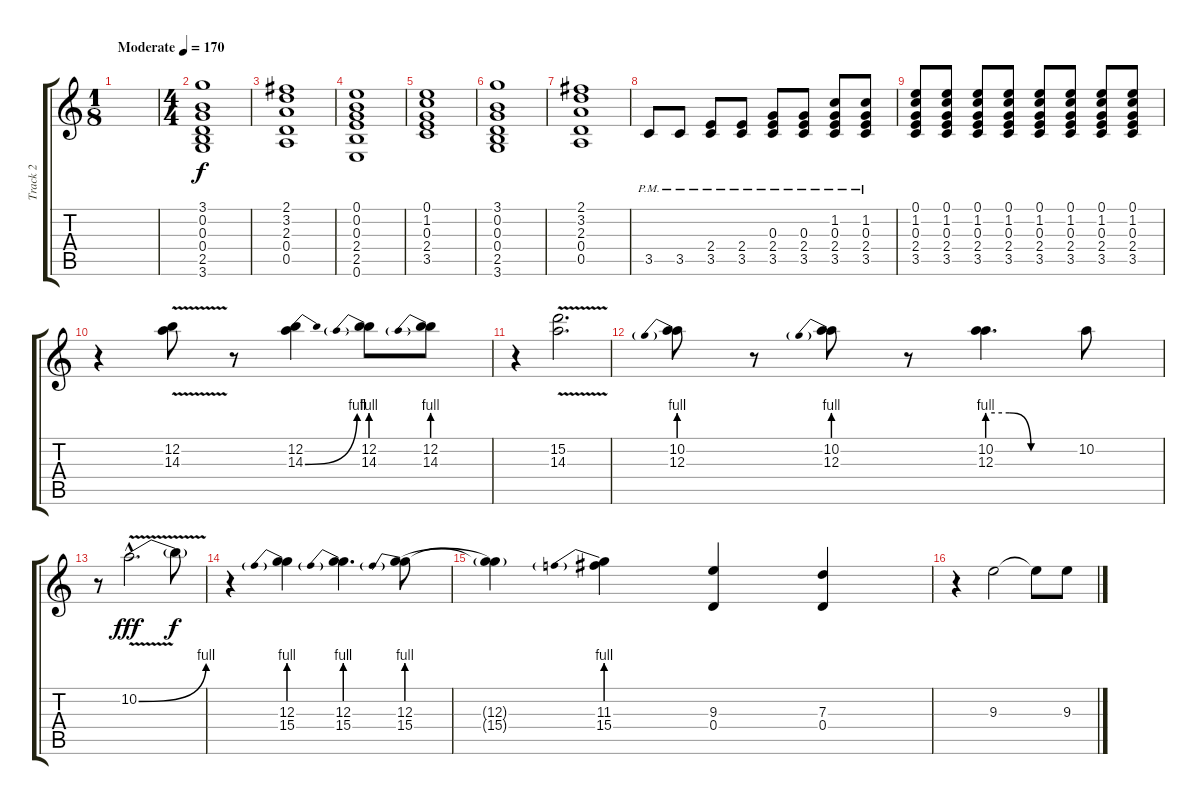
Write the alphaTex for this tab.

\track ("Track 2" "Track 2") {instrument overdrivenguitar}
\staff {score tabs}
\tuning (E4 B3 G3 D3 A2 E2) {hide}
\ts (1 8)
\tempo (170 "Moderate")
\clef g2
\ks c
|
\ts (4 4)
(3.1 0.2 0.3 0.4 2.5 3.6).1 |
(2.1 3.2 2.3 0.4 0.5).1 |
(0.1 0.2 0.3 2.4 2.5 0.6).1 |
(0.1 1.2 0.3 2.4 3.5).1 |
(3.1 0.2 0.3 0.4 2.5 3.6).1 |
(2.1 3.2 2.3 0.4 0.5).1 |
3.5{pm}.8 3.5{pm}.8 (2.4{pm} 3.5{pm}).8 (2.4{pm} 3.5{pm}).8 (0.3{pm} 2.4{pm} 3.5{pm}).8 (0.3{pm} 2.4{pm} 3.5{pm}).8 (1.2{pm} 0.3{pm} 2.4{pm} 3.5{pm}).8 (1.2{pm} 0.3{pm} 2.4{pm} 3.5{pm}).8 |
(0.1 1.2 0.3 2.4 3.5).8 (0.1 1.2 0.3 2.4 3.5).8 (0.1 1.2 0.3 2.4 3.5).8 (0.1 1.2 0.3 2.4 3.5).8 (0.1 1.2 0.3 2.4 3.5).8 (0.1 1.2 0.3 2.4 3.5).8 (0.1 1.2 0.3 2.4 3.5).8 (0.1 1.2 0.3 2.4 3.5).8 |
r.4 (12.2{v} 14.3{v}).8 r.8 (12.2 14.3{be (bend 0 0 60 4)}).4 (12.2 14.3{be (prebend 0 4 60 4)}).8 (12.2 14.3{be (prebend 0 4 60 4)}).8 |
r.4 (15.2{v} 14.3{v}).2{d} |
(10.2 12.3{be (prebend 0 4 60 4)}).8 r.8 (10.2 12.3{be (prebend 0 4 60 4)}).8 r.8 (10.2 12.3{be (custom 0 4 15 4 30 0 60 0)}).4{d} 10.2.8 |
r.8 10.2{be (bend 0 0 60 4) v hac}.2{d dy fff} 10.2{t}.8{dy f} |
r.4 (12.3 15.4{be (prebend 0 4 60 4)}).4 (12.3 15.4{be (prebend 0 4 60 4)}).4{d} (12.3 15.4{be (prebend 0 4 60 4)}).8 |
(12.3{t} 15.4{t}).4 (11.3 15.4{be (prebend 0 4 60 4)}).4 (9.3 0.4).4 (7.3 0.4).4 |
r.4 9.3.2 9.3{t}.8 9.3.8
